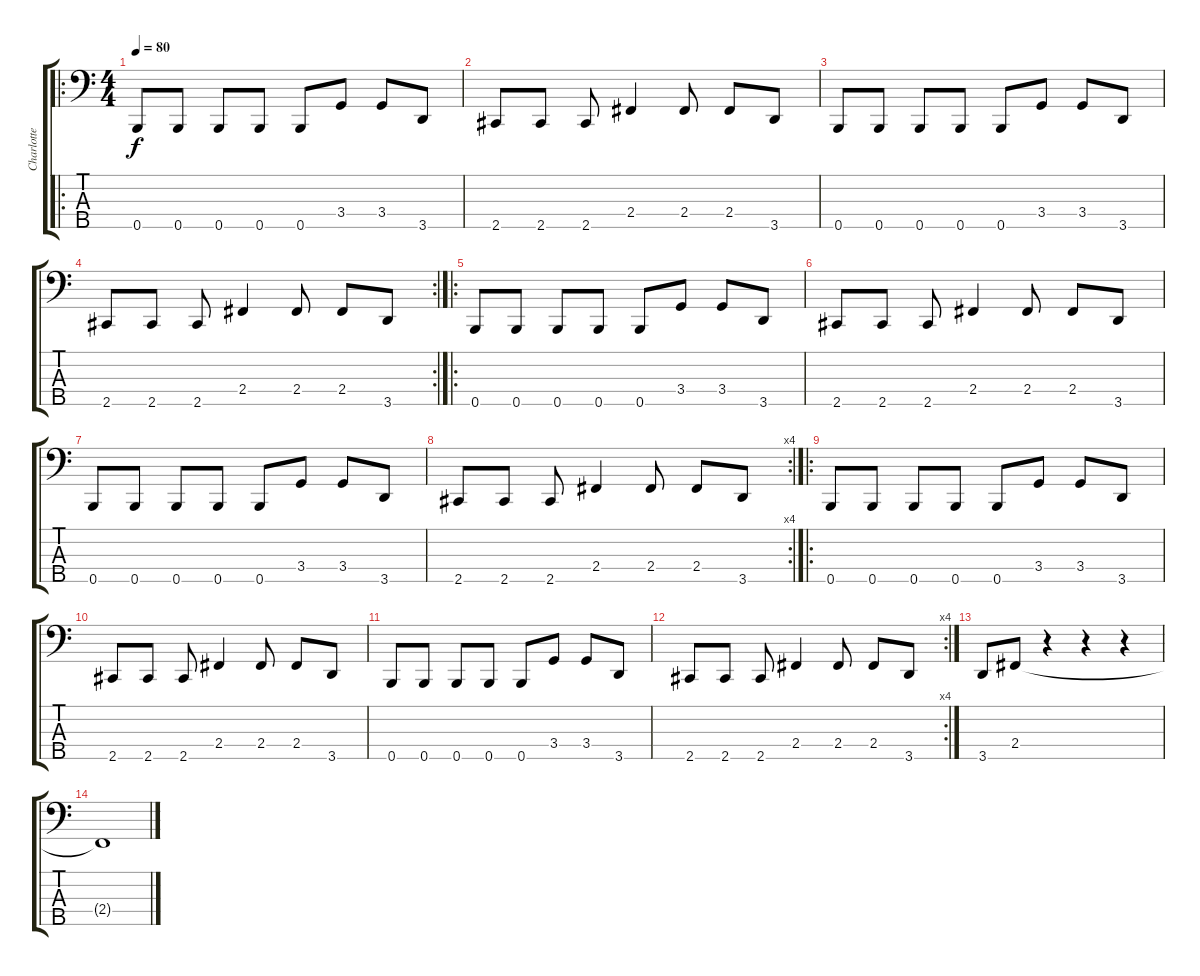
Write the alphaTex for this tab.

\track ("Charlotte" "Charlotte") {instrument electricbassfinger}
\staff {score tabs}
\tuning (G2 D2 A1 E1 B0) {hide}
\ro
\ts (4 4)
\tempo 80
\clef f4
\ks c
0.5.8{dy f} 0.5.8 0.5.8 0.5.8 0.5.8 3.4.8 3.4.8 3.5.8 |
2.5.8 2.5.8 2.5.8 2.4.4 2.4.8 2.4.8 3.5.8 |
0.5.8 0.5.8 0.5.8 0.5.8 0.5.8 3.4.8 3.4.8 3.5.8 |
\rc 2
2.5.8 2.5.8 2.5.8 2.4.4 2.4.8 2.4.8 3.5.8 |
\ro
0.5.8 0.5.8 0.5.8 0.5.8 0.5.8 3.4.8 3.4.8 3.5.8 |
2.5.8 2.5.8 2.5.8 2.4.4 2.4.8 2.4.8 3.5.8 |
0.5.8 0.5.8 0.5.8 0.5.8 0.5.8 3.4.8 3.4.8 3.5.8 |
\rc 4
2.5.8 2.5.8 2.5.8 2.4.4 2.4.8 2.4.8 3.5.8 |
\ro
0.5.8 0.5.8 0.5.8 0.5.8 0.5.8 3.4.8 3.4.8 3.5.8 |
2.5.8 2.5.8 2.5.8 2.4.4 2.4.8 2.4.8 3.5.8 |
0.5.8 0.5.8 0.5.8 0.5.8 0.5.8 3.4.8 3.4.8 3.5.8 |
\rc 4
2.5.8 2.5.8 2.5.8 2.4.4 2.4.8 2.4.8 3.5.8 |
3.5.8 2.4.8 r.4 r.4 r.4 |
2.4{t}.1
